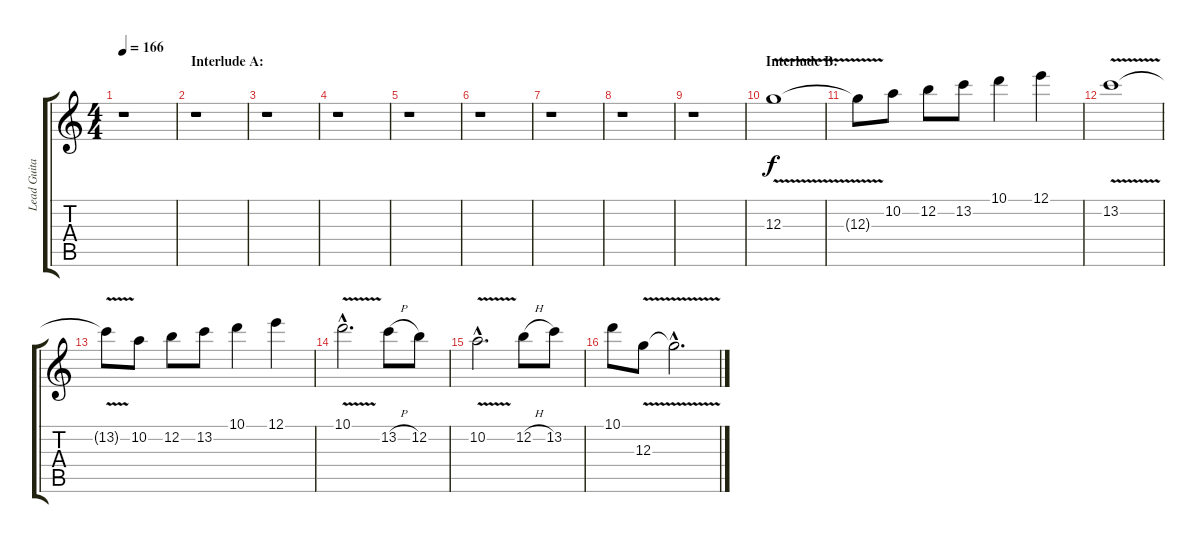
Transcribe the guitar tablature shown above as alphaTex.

\track ("Lead Guitar II" "Lead Guita") {instrument distortionguitar}
\staff {score tabs}
\tuning (E4 B3 G3 D3 A2 E2) {hide}
\ts (4 4)
\tempo 166
\clef g2
\ks c
r.1{dy f} |
\section ("" "Interlude A:")
r.1 |
r.1 |
r.1 |
r.1 |
r.1 |
r.1 |
r.1 |
r.1 |
\section ("" "Interlude B:")
12.3{v}.1 |
12.3{t}.8 10.2.8 12.2.8 13.2.8 10.1.4 12.1.4 |
13.2{v}.1 |
13.2{t}.8 10.2.8 12.2.8 13.2.8 10.1.4 12.1.4 |
10.1{v hac}.2{d} 13.2{h}.8 12.2.8 |
10.2{v hac}.2{d} 12.2{h}.8 13.2.8 |
10.1.8 12.3{v}.8 12.3{hac t}.2{d}
